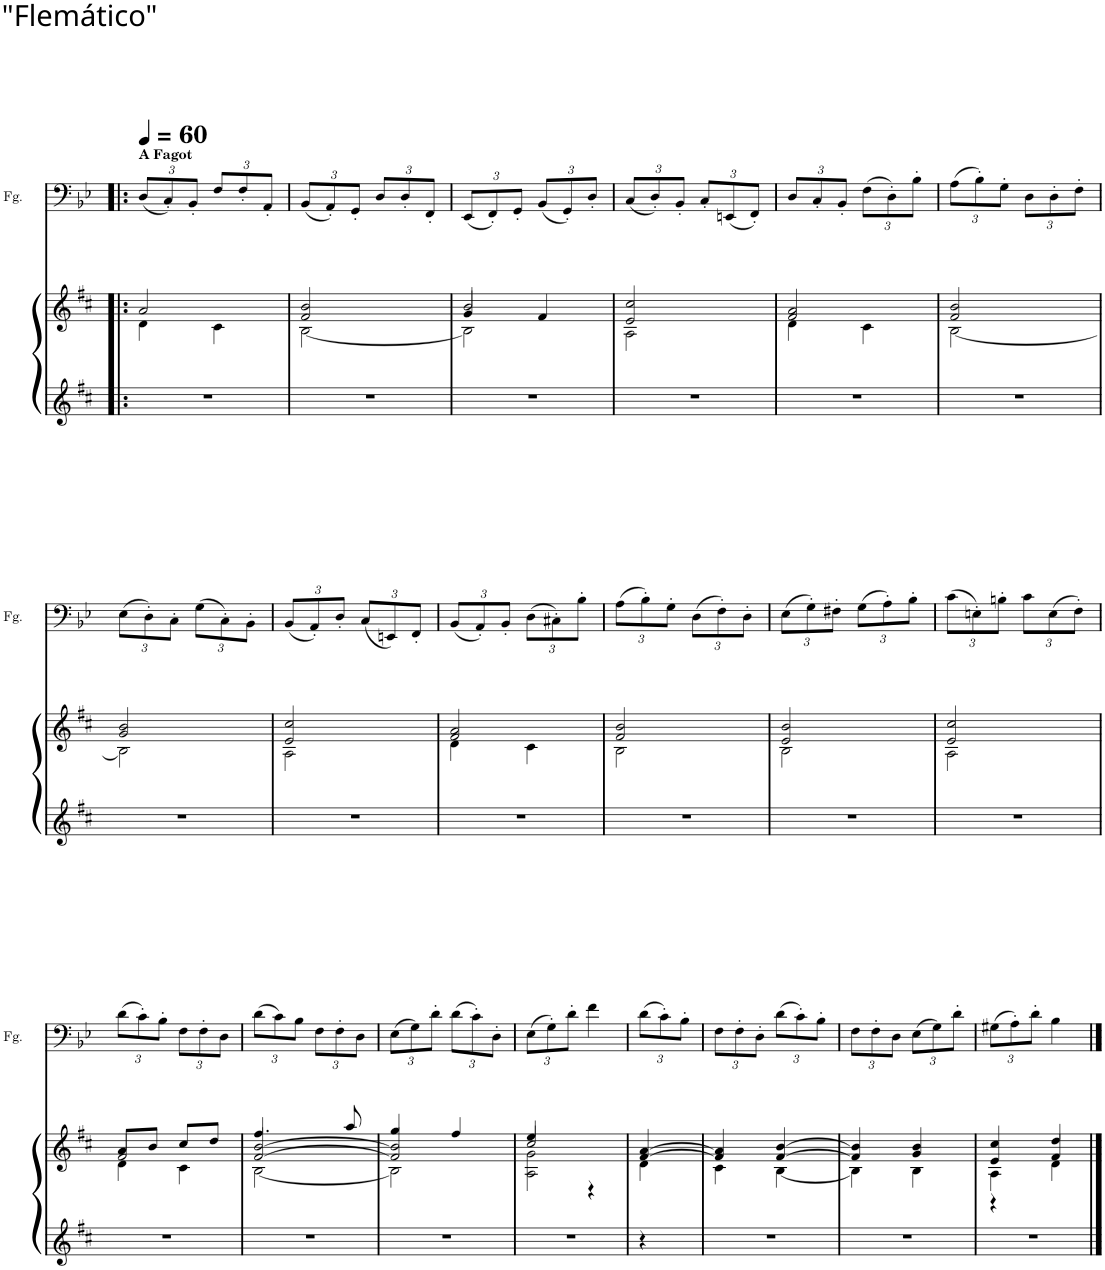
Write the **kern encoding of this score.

**kern	**kern	**kern
*part3	*part2	*part1
*staff3	*staff2	*staff1
*I"Piano	*I"Piano	*I"Mujeres
*I'Pno	*I'Pno	*
!!LO:PB:g=z
*clefG2	*clefG2	*clefF4
*k[f#c#]	*k[f#c#]	*k[b-e-]
*M2/4	*M2/4	*M2/4
*MM60	*MM60	*MM60
=26!|:	=26!|:	=26!|:
*	*^	*
*	*	*	*Xbrackettup
!	!	!	!LO:TX:a:B:t=A Fagot
2r	2a/	4d\	(12D/L
.	.	.	12C'/)
.	.	.	12BB-'/J
.	.	4c#\	12F/L
.	.	.	12F'/
.	.	.	12AA'/J
=27	=27	=27	=27
2r	2f#/ 2b/	[2B\	(12BB-/L
.	.	.	12AA'/)
.	.	.	12GG'/J
.	.	.	12D/L
.	.	.	12D'/
.	.	.	12FF'/J
=28	=28	=28	=28
*	*	*^	*
2r	2b/	2B\]	4g/	(12EE-/L
.	.	.	.	12FF'/)
.	.	.	.	12GG'/J
.	.	.	4f#/	(12BB-/L
.	.	.	.	12GG'/)
.	.	.	.	12D'/J
*	*	*v	*v	*
=29	=29	=29	=29
2r	2e/ 2cc#/	2A\	(12C/L
.	.	.	12D'/)
.	.	.	12BB-'/J
.	.	.	12C'/L
.	.	.	(12EEn/
.	.	.	12FF'/J)
=30	=30	=30	=30
2r	2f#/ 2a/	4d\	12D/L
.	.	.	12C'/
.	.	.	12BB-'/J
.	.	4c#\	(12F\L
.	.	.	12D'\)
.	.	.	12B-'\J
=31	=31	=31	=31
2r	2f#/ 2b/	[2B\	(12A\L
.	.	.	12B-'\)
.	.	.	12G'\J
.	.	.	12D\L
.	.	.	12D'\
.	.	.	12F'\J
!!LO:LB:g=z
=32	=32	=32	=32
2r	2g/ 2b/	2B\]	(12E-\L
.	.	.	12D'\)
.	.	.	12C'\J
.	.	.	(12G\L
.	.	.	12C'\)
.	.	.	12BB-'\J
=33	=33	=33	=33
2r	2e/ 2cc#/	2A\	(12BB-/L
.	.	.	12AA'/)
.	.	.	12D'/J
.	.	.	(12C/L
.	.	.	12EEn/)
.	.	.	12FF'/J
=34	=34	=34	=34
2r	2f#/ 2a/	4d\	(12BB-/L
.	.	.	12AA'/)
.	.	.	12BB-'/J
.	.	4c#\	(12D\L
.	.	.	12C#X'\)
.	.	.	12B-'\J
=35	=35	=35	=35
2r	2f#/ 2b/	2B\	(12A\L
.	.	.	12B-'\)
.	.	.	12G'\J
.	.	.	(12D\L
.	.	.	12F'\)
.	.	.	12D'\J
=36	=36	=36	=36
2r	2e/ 2b/	2B\	(12E-\L
.	.	.	12G'\)
.	.	.	12F#X'\J
.	.	.	(12G\L
.	.	.	12A'\)
.	.	.	12B-'\J
=37	=37	=37	=37
2r	2e/ 2cc#/	2A\	(12c\L
.	.	.	12En'\)
.	.	.	12Bn'\J
.	.	.	12c\L
.	.	.	(12E\
.	.	.	12F'\J)
!!LO:LB:g=z
=38	=38	=38	=38
*	*	*^	*
2r	2f#/	4d\	8a/L	(12d\L
.	.	.	.	12c'\)
.	.	.	8b/J	.
.	.	.	.	12B-'\J
.	.	4c#\	8cc#/L	12F\L
.	.	.	.	12F'\
.	.	.	8dd/J	.
.	.	.	.	12D\J
=39	=39	=39	=39	=39
2r	[2f#/ [2b/	[2B\	4.ff#/	(12d\L
.	.	.	.	12c\)
.	.	.	.	12B-\J
.	.	.	.	12F\L
.	.	.	.	12F'\
.	.	.	8aa/	.
.	.	.	.	12D\J
=40	=40	=40	=40	=40
2r	2f#/] 2b/]	2B\]	4gg/	(12E-\L
.	.	.	.	12G\)
.	.	.	.	12d'\J
.	.	.	4ff#/	(12d\L
.	.	.	.	12c'\)
.	.	.	.	12D'\J
=41	=41	=41	=41	=41
2r	2cc#/	2A\ 2g\	4ee/	(12E-\L
.	.	.	.	12G'\)
.	.	.	.	12d'\J
.	.	.	4r	4f\
*	*	*v	*v	*
=42	=42	=42	=42
4r	[4f#/ [4a/	4d\	(12d\L
.	.	.	12c'\)
.	.	.	12B-'\J
=43	=43	=43	=43
2r	4f#/] 4a/]	4c#\	12F\L
.	.	.	12F'\
.	.	.	12D'\J
.	[4f#/ [4b/	[4B\	(12d\L
.	.	.	12c'\)
.	.	.	12B-'\J
=44	=44	=44	=44
2r	4f#/] 4b/]	4B\]	12F\L
.	.	.	12F'\
.	.	.	12D\J
.	4g/ 4b/	4B\	(12E-\L
.	.	.	12G\)
.	.	.	12d'\J
=45	=45	=45	=45
*	*	*^	*
2r	4e/ 4cc#/	4A\	4r	(12G#X\L
.	.	.	.	12A'\)
.	.	.	.	12d'\J
.	4dd/	4d\	4f#/	4B-\
*	*v	*v	*v	*
==	==	==
*-	*-	*-
